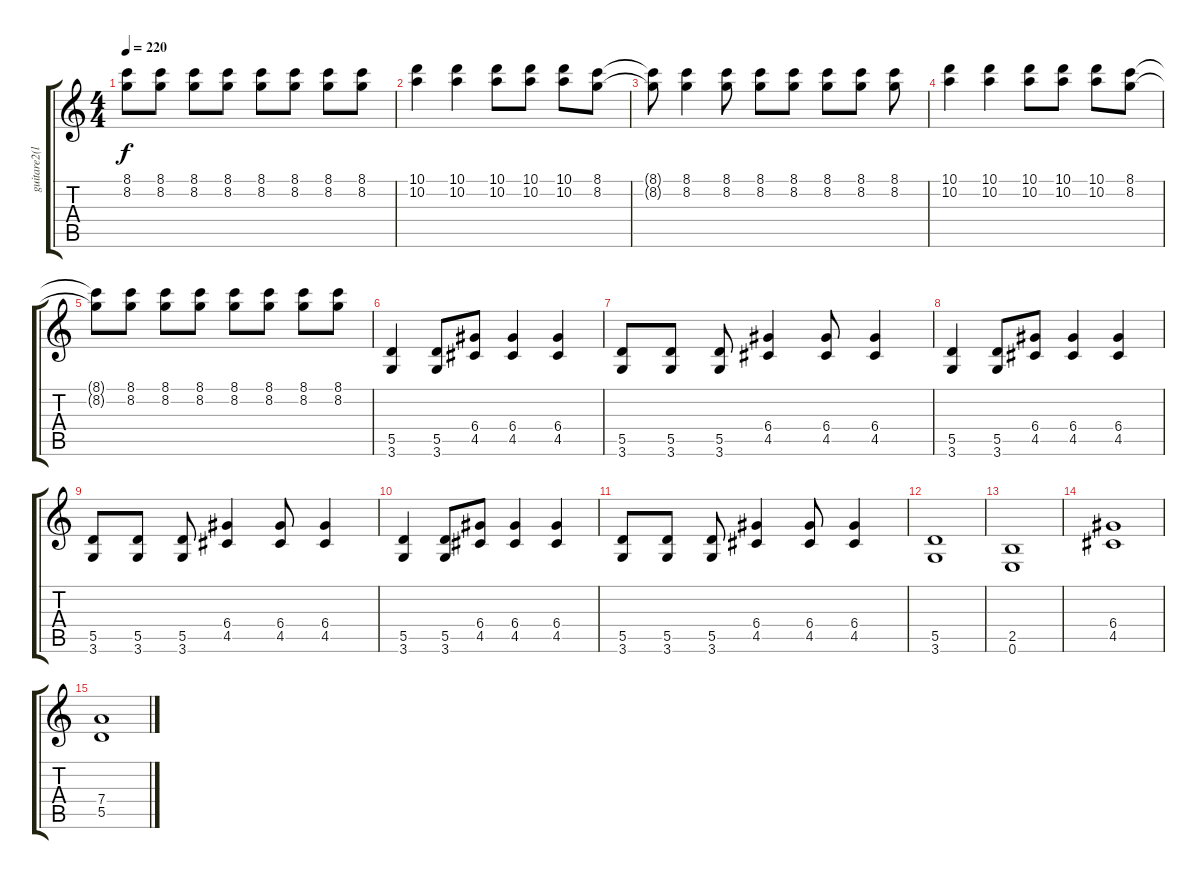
\track ("guitare2(lars)" "guitare2(l") {instrument distortionguitar}
\staff {score tabs}
\tuning (E4 B3 G3 D3 A2 E2) {hide}
\ts (4 4)
\tempo 220
\clef g2
\ks c
(8.1{t} 8.2{t}).8{dy f} (8.1 8.2).8 (8.1 8.2).8 (8.1 8.2).8 (8.1 8.2).8 (8.1 8.2).8 (8.1 8.2).8 (8.1 8.2).8 |
(10.1 10.2).4 (10.1 10.2).4 (10.1 10.2).8 (10.1 10.2).8 (10.1 10.2).8 (8.1 8.2).8 |
(8.1{t} 8.2{t}).8 (8.1 8.2).4 (8.1 8.2).8 (8.1 8.2).8 (8.1 8.2).8 (8.1 8.2).8 (8.1 8.2).8 (8.1 8.2).8 |
(10.1 10.2).4 (10.1 10.2).4 (10.1 10.2).8 (10.1 10.2).8 (10.1 10.2).8 (8.1 8.2).8 |
(8.1{t} 8.2{t}).8 (8.1 8.2).8 (8.1 8.2).8 (8.1 8.2).8 (8.1 8.2).8 (8.1 8.2).8 (8.1 8.2).8 (8.1 8.2).8 |
(5.5 3.6).4 (5.5 3.6).8 (6.4 4.5).8 (6.4 4.5).4 (6.4 4.5).4 |
(5.5 3.6).8 (5.5 3.6).8 (5.5 3.6).8 (6.4 4.5).4 (6.4 4.5).8 (6.4 4.5).4 |
(5.5 3.6).4 (5.5 3.6).8 (6.4 4.5).8 (6.4 4.5).4 (6.4 4.5).4 |
(5.5 3.6).8 (5.5 3.6).8 (5.5 3.6).8 (6.4 4.5).4 (6.4 4.5).8 (6.4 4.5).4 |
(5.5 3.6).4 (5.5 3.6).8 (6.4 4.5).8 (6.4 4.5).4 (6.4 4.5).4 |
(5.5 3.6).8 (5.5 3.6).8 (5.5 3.6).8 (6.4 4.5).4 (6.4 4.5).8 (6.4 4.5).4 |
(5.5 3.6).1 |
(2.5 0.6).1 |
(6.4 4.5).1 |
(7.4 5.5).1
